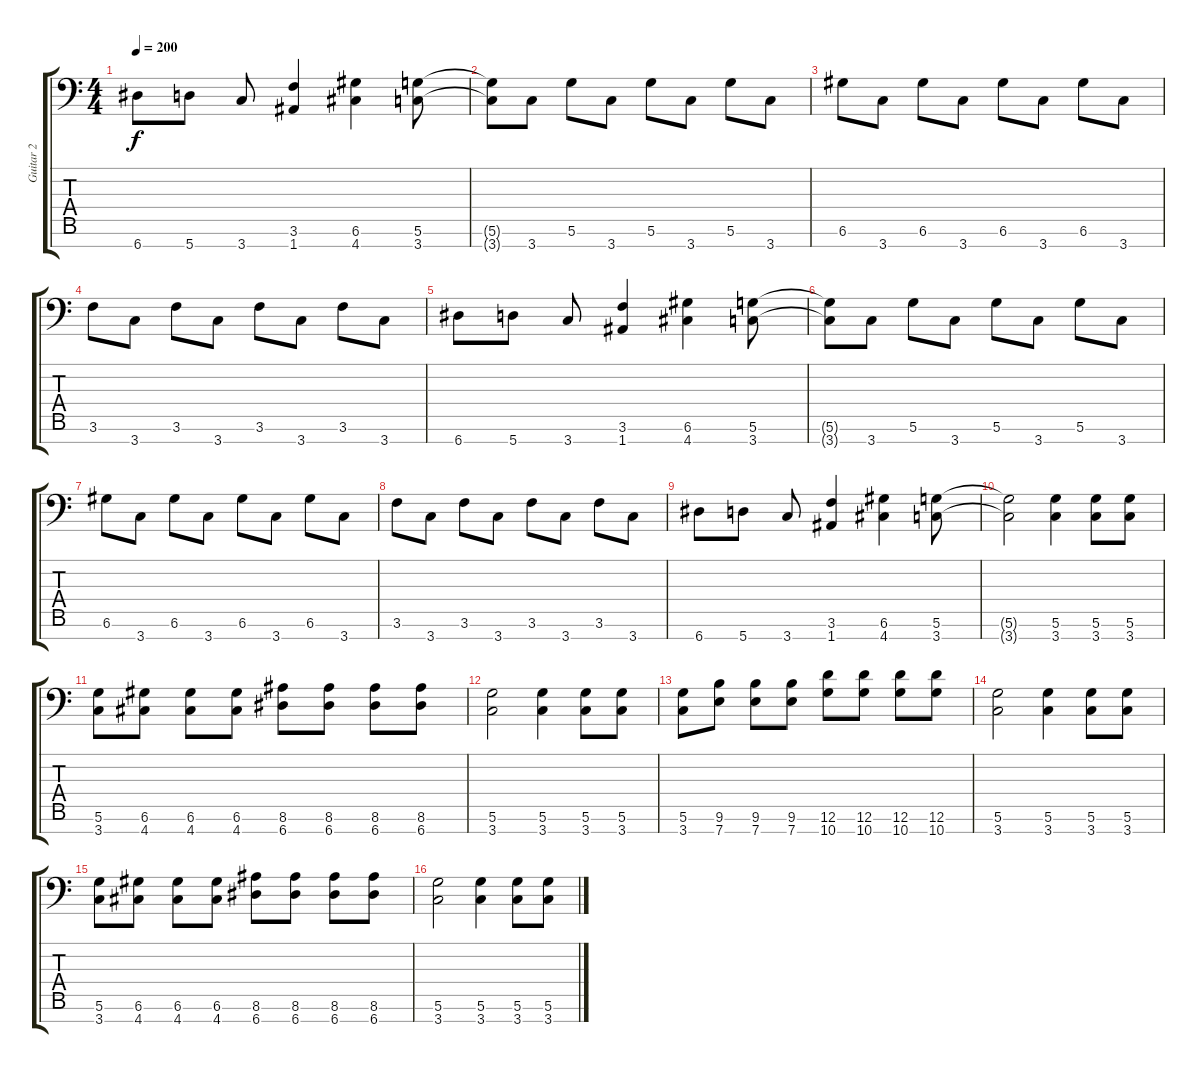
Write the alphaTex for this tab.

\track ("Guitar 2" "Guitar 2") {instrument distortionguitar}
\staff {score tabs}
\tuning (D4 A3 F3 C3 G2 D2 A1) {hide}
\ts (4 4)
\tempo 200
\clef f4
\ks c
6.7.8{dy f} 5.7.8 3.7.8 (3.6 1.7).4 (6.6 4.7).4 (5.6 3.7).8 |
(5.6{t} 3.7{t}).8 3.7.8 5.6.8 3.7.8 5.6.8 3.7.8 5.6.8 3.7.8 |
6.6.8 3.7.8 6.6.8 3.7.8 6.6.8 3.7.8 6.6.8 3.7.8 |
3.6.8 3.7.8 3.6.8 3.7.8 3.6.8 3.7.8 3.6.8 3.7.8 |
6.7.8 5.7.8 3.7.8 (3.6 1.7).4 (6.6 4.7).4 (5.6 3.7).8 |
(5.6{t} 3.7{t}).8 3.7.8 5.6.8 3.7.8 5.6.8 3.7.8 5.6.8 3.7.8 |
6.6.8 3.7.8 6.6.8 3.7.8 6.6.8 3.7.8 6.6.8 3.7.8 |
3.6.8 3.7.8 3.6.8 3.7.8 3.6.8 3.7.8 3.6.8 3.7.8 |
6.7.8 5.7.8 3.7.8 (3.6 1.7).4 (6.6 4.7).4 (5.6 3.7).8 |
(5.6{t} 3.7{t}).2 (5.6 3.7).4 (5.6 3.7).8 (5.6 3.7).8 |
(5.6 3.7).8 (6.6 4.7).8 (6.6 4.7).8 (6.6 4.7).8 (8.6 6.7).8 (8.6 6.7).8 (8.6 6.7).8 (8.6 6.7).8 |
(5.6 3.7).2 (5.6 3.7).4 (5.6 3.7).8 (5.6 3.7).8 |
(5.6 3.7).8 (9.6 7.7).8 (9.6 7.7).8 (9.6 7.7).8 (12.6 10.7).8 (12.6 10.7).8 (12.6 10.7).8 (12.6 10.7).8 |
(5.6 3.7).2 (5.6 3.7).4 (5.6 3.7).8 (5.6 3.7).8 |
(5.6 3.7).8 (6.6 4.7).8 (6.6 4.7).8 (6.6 4.7).8 (8.6 6.7).8 (8.6 6.7).8 (8.6 6.7).8 (8.6 6.7).8 |
(5.6 3.7).2 (5.6 3.7).4 (5.6 3.7).8 (5.6 3.7).8
